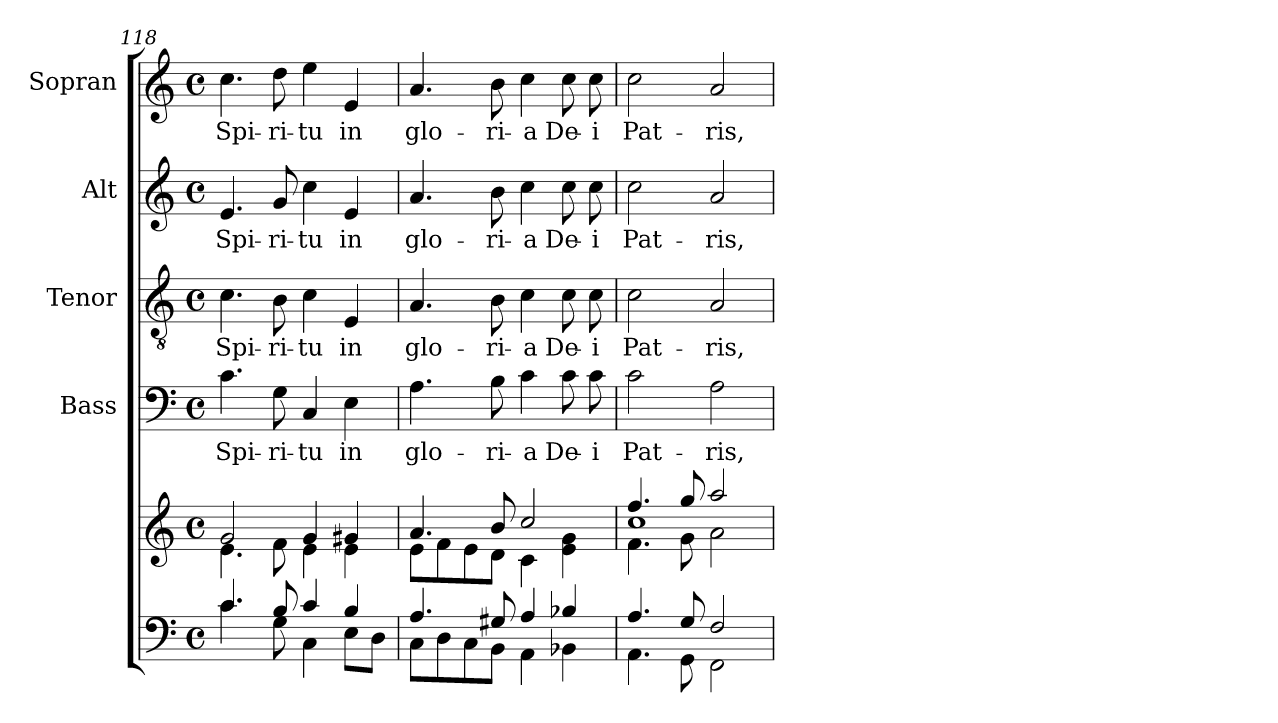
**kern	**kern	**kern	**text	**kern	**text	**kern	**text	**kern	**text
*part5	*part5	*part4	*part4	*part3	*part3	*part2	*part2	*part1	*part1
*staff6	*staff5	*staff4	*staff4	*staff3	*staff3	*staff2	*staff2	*staff1	*staff1
*	*	*I"Bass	*	*I"Tenor	*	*I"Alt	*	*I"Sopran	*
*	*	*I'B.	*	*I'T.	*	*I'A.	*	*I'S.	*
*clefF4	*clefG2	*clefF4	*	*clefGv2	*	*clefG2	*	*clefG2	*
*k[]	*k[]	*k[]	*	*k[]	*	*k[]	*	*k[]	*
*C:	*C:	*C:	*	*C:	*	*C:	*	*C:	*
*M4/4	*M4/4	*M4/4	*	*M4/4	*	*M4/4	*	*M4/4	*
*met(c)	*met(c)	*met(c)	*	*met(c)	*	*met(c)	*	*met(c)	*
=118	=118	=118	=118	=118	=118	=118	=118	=118	=118
*^	*^	*	*	*	*	*	*	*	*
!	!	!	!	!	!LO:LY:b	!	!LO:LY:b	!	!LO:LY:b	!	!LO:LY:b
4.c/	4.c\	2g/	4.e\	4.c\	Spi-	4.c\	Spi-	4.e/	Spi-	4.cc\	Spi-
!	!	!	!	!	!LO:LY:b	!	!LO:LY:b	!	!LO:LY:b	!	!LO:LY:b
8B/	8G\	.	8f\	8G\	-ri-	8B\	-ri-	8g/	-ri-	8dd\	-ri-
!	!	!	!	!	!LO:LY:b	!	!LO:LY:b	!	!LO:LY:b	!	!LO:LY:b
4c/	4C\	4g/	4e\	4C/	-tu	4c\	-tu	4cc\	-tu	4ee\	-tu
!	!	!	!	!	!LO:LY:b	!	!LO:LY:b	!	!LO:LY:b	!	!LO:LY:b
4B/	8E\L	4g#X/	4e\	4E\	in	4E/	in	4e/	in	4e/	in
.	8D\J	.	.	.	.	.	.	.	.	.	.
!!LO:LB:g=z
=119	=119	=119	=119	=119	=119	=119	=119	=119	=119	=119	=119
!	!	!	!	!	!LO:LY:b	!	!LO:LY:b	!	!LO:LY:b	!	!LO:LY:b
4.A/	8C\L	4.a/	8e\L	4.A\	glo-	4.A/	glo-	4.a/	glo-	4.a/	glo-
.	8D\	.	8f\	.	.	.	.	.	.	.	.
.	8C\	.	8e\	.	.	.	.	.	.	.	.
!	!	!	!	!	!LO:LY:b	!	!LO:LY:b	!	!LO:LY:b	!	!LO:LY:b
8G#X/	8BB\J	8b/	8d\J	8B\	-ri-	8B\	-ri-	8b\	-ri-	8b\	-ri-
!	!	!	!	!	!LO:LY:b	!	!LO:LY:b	!	!LO:LY:b	!	!LO:LY:b
4A/	4AA\	2cc/	4c\	4c\	-a	4c\	-a	4cc\	-a	4cc\	-a
!	!	!	!	!	!LO:LY:b	!	!LO:LY:b	!	!LO:LY:b	!	!LO:LY:b
4B-X/	4BB-X\	.	4e\ 4g\	8c\	De-	8c\	De-	8cc\	De-	8cc\	De-
!	!	!	!	!	!LO:LY:b	!	!LO:LY:b	!	!LO:LY:b	!	!LO:LY:b
.	.	.	.	8c\	-i	8c\	-i	8cc\	-i	8cc\	-i
=120	=120	=120	=120	=120	=120	=120	=120	=120	=120	=120	=120
*	*	*	*^	*	*	*	*	*	*	*	*
!	!	!	!	!	!	!LO:LY:b	!	!LO:LY:b	!	!LO:LY:b	!	!LO:LY:b
4.A/	4.AA\	4.ff/	4.f\	1cc	2c\	Pat-	2c\	Pat-	2cc\	Pat-	2cc\	Pat-
8G/	8GG\	8gg/	8g\	.	.	.	.	.	.	.	.	.
!	!	!	!	!	!	!LO:LY:b	!	!LO:LY:b	!	!LO:LY:b	!	!LO:LY:b
2F/	2FF\	2aa/	2a\	.	2A\	-ris,	2A/	-ris,	2a/	-ris,	2a/	-ris,
*v	*v	*	*	*	*	*	*	*	*	*	*	*
*	*v	*v	*v	*	*	*	*	*	*	*	*
=	=	=	=	=	=	=	=	=	=
*-	*-	*-	*-	*-	*-	*-	*-	*-	*-
